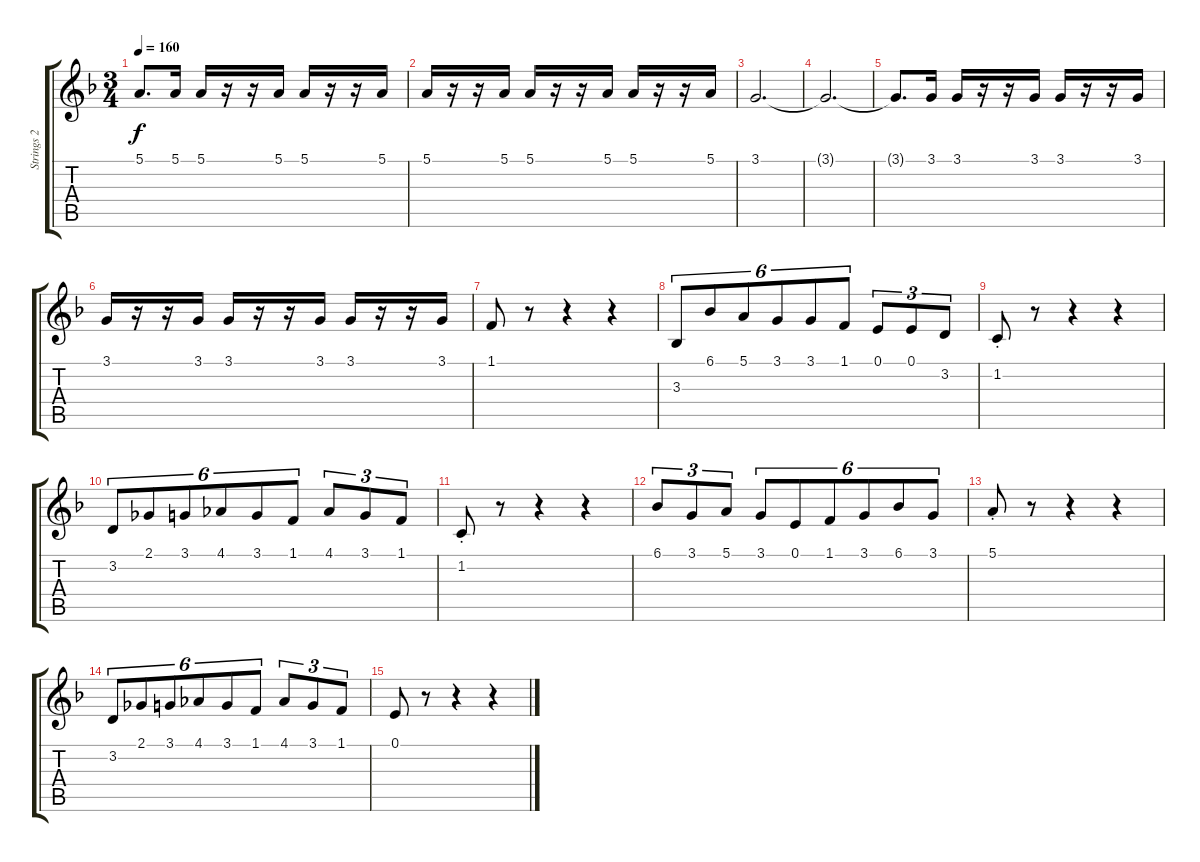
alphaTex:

\track ("Strings 2" "Strings 2") {instrument stringensemble1}
\staff {score tabs}
\tuning (E4 B3 G3 D3 A2 E2) {hide}
\ts (3 4)
\tempo 160
\clef g2
\ks f
5.1{t}.8{d dy f} 5.1.16 5.1.16 r.16 r.16 5.1.16 5.1.16 r.16 r.16 5.1.16 |
5.1.16 r.16 r.16 5.1.16 5.1.16 r.16 r.16 5.1.16 5.1.16 r.16 r.16 5.1.16 |
3.1.2{d} |
3.1{t}.2{d} |
3.1{t}.8{d} 3.1.16 3.1.16 r.16 r.16 3.1.16 3.1.16 r.16 r.16 3.1.16 |
3.1.16 r.16 r.16 3.1.16 3.1.16 r.16 r.16 3.1.16 3.1.16 r.16 r.16 3.1.16 |
1.1.8 r.8 r.4 r.4 |
3.3.8{tu (6 4)} 6.1.8{tu (6 4)} 5.1.8{tu (6 4)} 3.1.8{tu (6 4)} 3.1.8{tu (6 4)} 1.1.8{tu (6 4)} 0.1.8{tu (3 2)} 0.1.8{tu (3 2)} 3.2.8{tu (3 2)} |
1.2{st}.8 r.8 r.4 r.4 |
3.2.8{tu (6 4)} 2.1.8{tu (6 4)} 3.1.8{tu (6 4)} 4.1.8{tu (6 4)} 3.1.8{tu (6 4)} 1.1.8{tu (6 4)} 4.1.8{tu (3 2)} 3.1.8{tu (3 2)} 1.1.8{tu (3 2)} |
1.2{st}.8 r.8 r.4 r.4 |
6.1.8{tu (3 2)} 3.1.8{tu (3 2)} 5.1.8{tu (3 2)} 3.1.8{tu (6 4)} 0.1.8{tu (6 4)} 1.1.8{tu (6 4)} 3.1.8{tu (6 4)} 6.1.8{tu (6 4)} 3.1.8{tu (6 4)} |
5.1{st}.8 r.8 r.4 r.4 |
3.2.8{tu (6 4)} 2.1.8{tu (6 4)} 3.1.8{tu (6 4)} 4.1.8{tu (6 4)} 3.1.8{tu (6 4)} 1.1.8{tu (6 4)} 4.1.8{tu (3 2)} 3.1.8{tu (3 2)} 1.1.8{tu (3 2)} |
0.1.8 r.8 r.4 r.4
